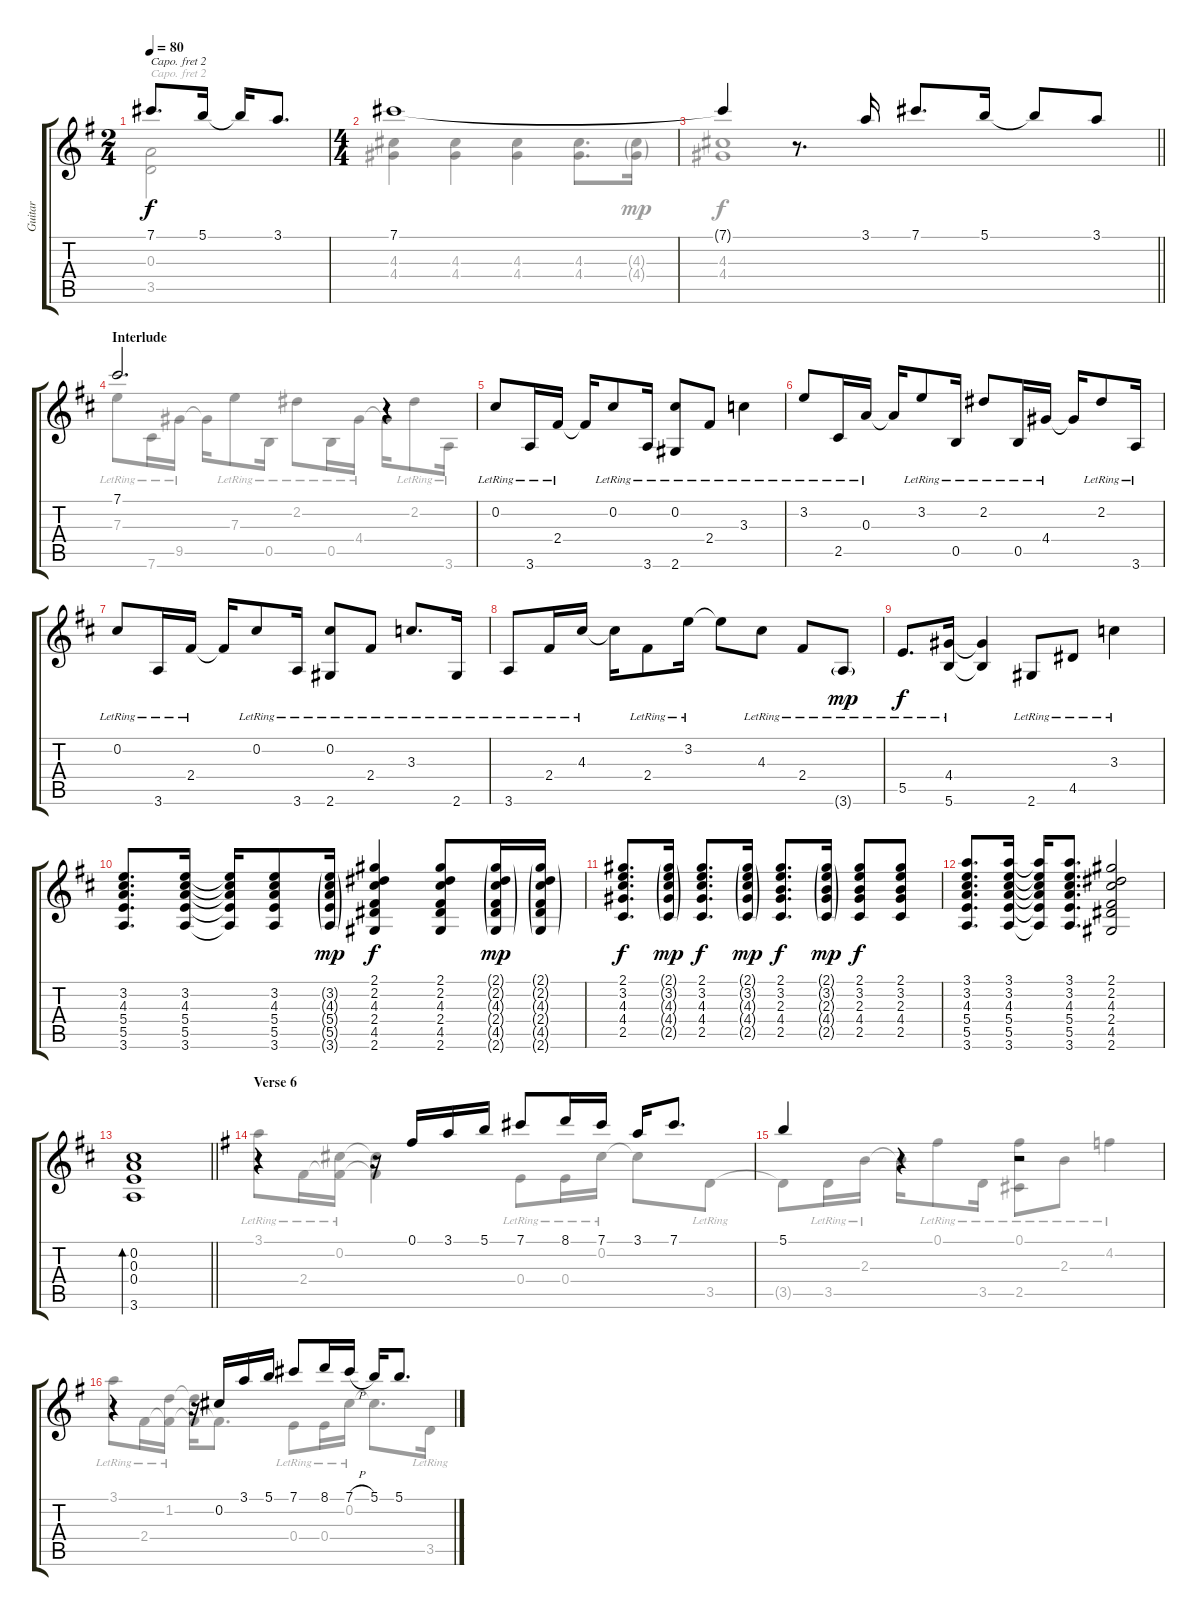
\track ("Guitar" "Guitar") {instrument acousticguitarnylon}
\staff {score tabs}
\capo 2
\tuning (E4 B3 G3 D3 A2 E2) {hide}
\voice
\ts (2 4)
\tempo 80
\clef g2
\ks eminor
7.1.8{d dy f} 5.1.16 5.1{t}.16 3.1.8{d} |
\ts (4 4)
7.1.1 |
\barLineRight lightlight
7.1{t}.4 r.8{d} 3.1.16 7.1.8{d} 5.1.16 5.1{t}.8 3.1.8 |
\section ("" "Interlude")
\ks d
7.1.2{d} r.4 |
0.2{lr}.8 3.6{lr}.16 2.4{lr}.16 2.4{t}.16 0.2{lr}.8 3.6{lr}.16 (0.2{lr} 2.6{lr}).8 2.4{lr}.8 3.3{lr}.4 |
3.2{lr}.8 2.5{lr}.16 0.3{lr}.16 0.3{t}.16 3.2{lr}.8 0.5{lr}.16 2.2{lr}.8 0.5{lr}.16 4.4{lr}.16 4.4{t}.16 2.2{lr}.8 3.6{lr}.16 |
0.2{lr}.8 3.6{lr}.16 2.4{lr}.16 2.4{t}.16 0.2{lr}.8 3.6{lr}.16 (0.2{lr} 2.6{lr}).8 2.4{lr}.8 3.3{lr}.8{d} 2.6{lr}.16 |
3.6{lr}.8 2.4{lr}.16 4.3{lr}.16 4.3{t}.16 2.4{lr}.8 3.2{lr}.16 3.2{t}.8 4.3{lr}.8 2.4{lr}.8 3.6{g lr}.8{dy mp} |
5.5{lr}.8{d dy f} (4.4{lr} 5.6{lr}).16 (4.4{t} 5.6{t}).4 2.6{lr}.8 4.5{lr}.8 3.3{lr}.4 |
(3.2 4.3 5.4 5.5 3.6).8{d} (3.2 4.3 5.4 5.5 3.6).16 (3.2{t} 4.3{t} 5.4{t} 5.5{t} 3.6{t}).16 (3.2 4.3 5.4 5.5 3.6).8 (3.2{g} 4.3{g} 5.4{g} 5.5{g} 3.6{g}).16{dy mp} (2.1 2.2 4.3 2.4 4.5 2.6).4{dy f} (2.1 2.2 4.3 2.4 4.5 2.6).8 (2.1{g} 2.2{g} 4.3{g} 2.4{g} 4.5{g} 2.6{g}).16{dy mp} (2.1{g} 2.2{g} 4.3{g} 2.4{g} 4.5{g} 2.6{g}).16 |
(2.1 3.2 4.3 4.4 2.5).8{d dy f} (2.1{g} 3.2{g} 4.3{g} 4.4{g} 2.5{g}).16{dy mp} (2.1 3.2 4.3 4.4 2.5).8{d dy f} (2.1{g} 3.2{g} 4.3{g} 4.4{g} 2.5{g}).16{dy mp} (2.1 3.2 2.3 4.4 2.5).8{d dy f} (2.1{g} 3.2{g} 2.3{g} 4.4{g} 2.5{g}).16{dy mp} (2.1 3.2 2.3 4.4 2.5).8{dy f} (2.1 3.2 2.3 4.4 2.5).8 |
(3.1 3.2 4.3 5.4 5.5 3.6).8{d} (3.1 3.2 4.3 5.4 5.5 3.6).16 (3.1{t} 3.2{t} 4.3{t} 5.4{t} 5.5{t} 3.6{t}).16 (3.1 3.2 4.3 5.4 5.5 3.6).8{d} (2.1 2.2 4.3 2.4 4.5 2.6).2 |
\barLineRight lightlight
(0.2 0.3 0.4 3.6).1{bd 240} |
\section ("" "Verse 6")
\ks eminor
r.4 r.16 0.1.16 3.1.16 5.1.16 7.1.8 8.1.16 7.1.16 3.1.16 7.1.8{d} |
5.1.4 r.4 r.2 |
r.4 r.16 0.2.16 3.1.16 5.1.16 7.1.8 8.1.16 7.1{h}.16 5.1.16 5.1.8{d}
\voice
\clef g2
\ottava regular
\simile none
\ks eminor
(0.3 3.5).2{dy f} |
(4.3 4.4).4 (4.3 4.4).4 (4.3 4.4).4 (4.3 4.4).8{d} (4.3{g} 4.4{g}).16{dy mp} |
\barLineRight lightlight
(4.3 4.4).1{dy f} |
\ks d
7.3{lr}.8 7.6{lr}.16 9.5{lr}.16 9.5{t}.16 7.3{lr}.8 0.5{lr}.16 2.2{lr}.8 0.5{lr}.16 4.4{lr}.16 4.4{t}.16 2.2{lr}.8 3.6{lr}.16 |
|
|
|
|
|
|
|
|
\barLineRight lightlight
|
\ks eminor
3.1{lr}.8 2.4{lr}.16 (0.2{lr} 2.4{t}).16 (0.2{t} 2.4{t}).4 0.4{lr}.8 0.4{lr}.16 0.2{lr}.16 0.2{t}.8 3.5{lr}.8 |
3.5{t}.8 3.5{lr}.16 2.3{lr}.16 2.3{t}.16 0.1{lr}.8 3.5{lr}.16 (0.1{lr} 2.5{lr}).8 2.3{lr}.8 4.2{lr}.4 |
3.1{lr}.8 2.4{lr}.16 (1.2{lr} 2.4{t}).16 (1.2{t} 2.4{t}).16 2.4{t}.8{d} 0.4{lr}.8 0.4{lr}.16 0.2{lr}.16 0.2{t}.8{d} 3.5{lr}.16
